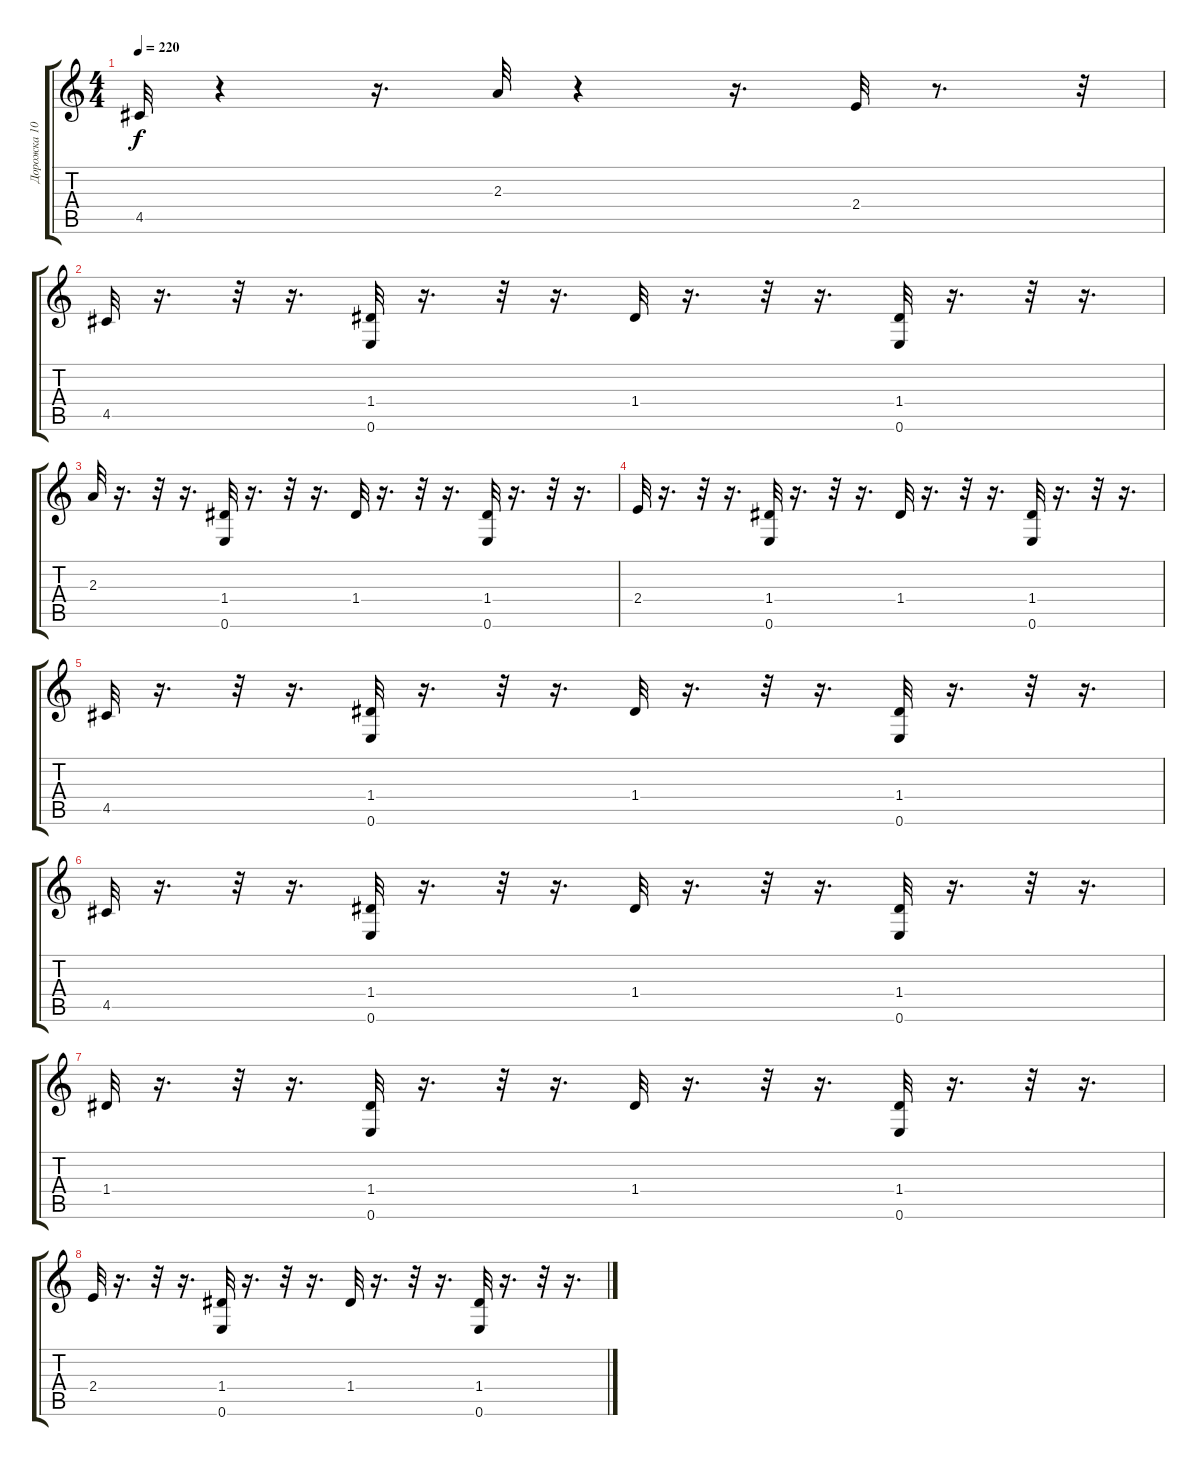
\track ("Дорожка 10" "Дорожка 10") {instrument acousticguitarnylon}
\staff {score tabs}
\tuning (E4 B3 G3 D3 A2 E2) {hide}
\ts (4 4)
\tempo 220
\clef g2
\ks c
4.5.32{dy f} r.4 r.16{d} 2.3.32 r.4 r.16{d} 2.4.32 r.8{d} r.32 |
4.5.32 r.16{d} r.32 r.16{d} (1.4 0.6).32 r.16{d} r.32 r.16{d} 1.4.32 r.16{d} r.32 r.16{d} (1.4 0.6).32 r.16{d} r.32 r.16{d} |
2.3.32 r.16{d} r.32 r.16{d} (1.4 0.6).32 r.16{d} r.32 r.16{d} 1.4.32 r.16{d} r.32 r.16{d} (1.4 0.6).32 r.16{d} r.32 r.16{d} |
2.4.32 r.16{d} r.32 r.16{d} (1.4 0.6).32 r.16{d} r.32 r.16{d} 1.4.32 r.16{d} r.32 r.16{d} (1.4 0.6).32 r.16{d} r.32 r.16{d} |
4.5.32 r.16{d} r.32 r.16{d} (1.4 0.6).32 r.16{d} r.32 r.16{d} 1.4.32 r.16{d} r.32 r.16{d} (1.4 0.6).32 r.16{d} r.32 r.16{d} |
4.5.32 r.16{d} r.32 r.16{d} (1.4 0.6).32 r.16{d} r.32 r.16{d} 1.4.32 r.16{d} r.32 r.16{d} (1.4 0.6).32 r.16{d} r.32 r.16{d} |
1.4.32 r.16{d} r.32 r.16{d} (1.4 0.6).32 r.16{d} r.32 r.16{d} 1.4.32 r.16{d} r.32 r.16{d} (1.4 0.6).32 r.16{d} r.32 r.16{d} |
2.4.32 r.16{d} r.32 r.16{d} (1.4 0.6).32 r.16{d} r.32 r.16{d} 1.4.32 r.16{d} r.32 r.16{d} (1.4 0.6).32 r.16{d} r.32 r.16{d}
